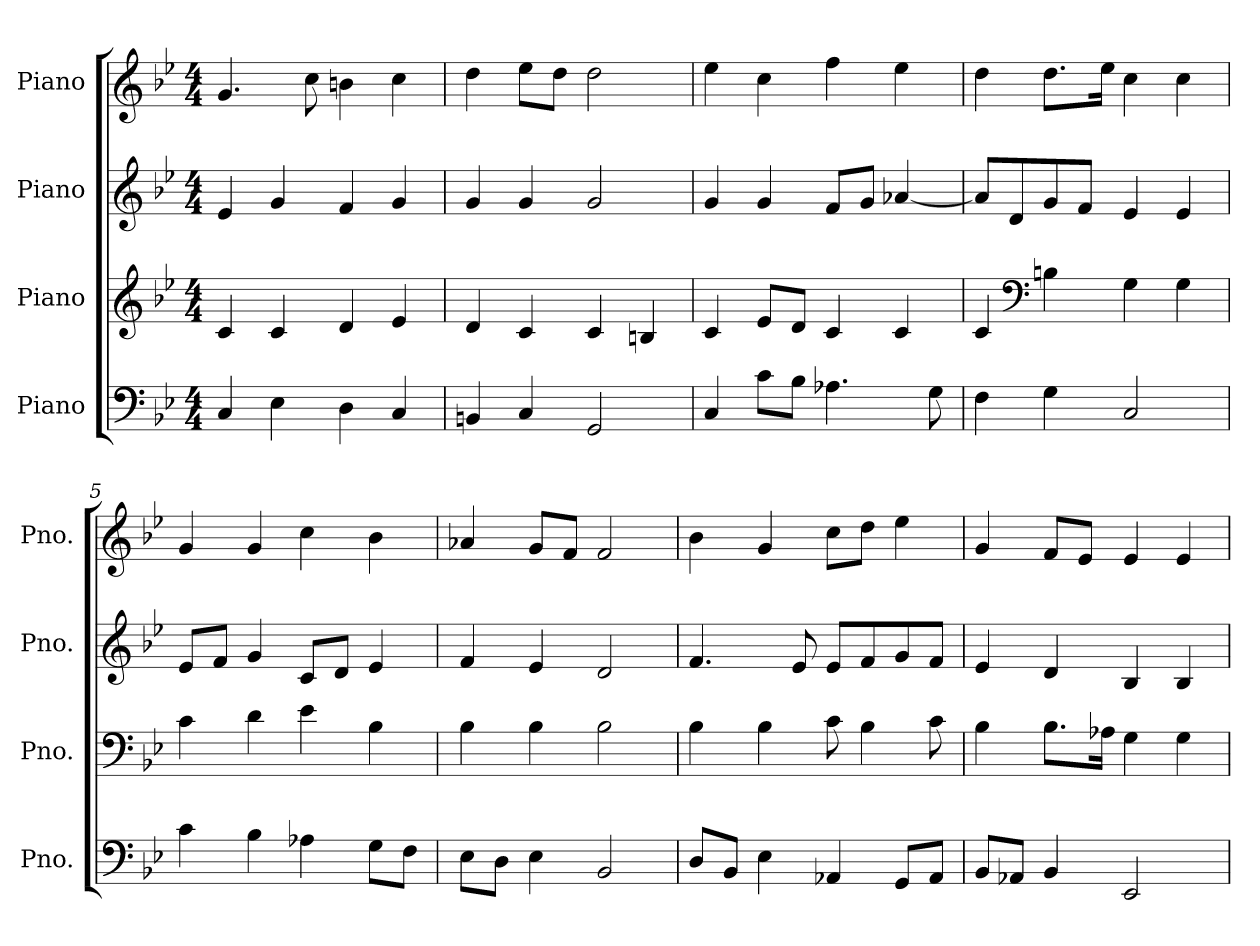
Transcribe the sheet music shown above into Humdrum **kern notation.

**kern	**kern	**kern	**kern
*part4	*part3	*part2	*part1
*staff4	*staff3	*staff2	*staff1
*I"Piano	*I"Piano	*I"Piano	*I"Piano
*I'Pno.	*I'Pno.	*I'Pno.	*I'Pno.
*clefF4	*clefG2	*clefG2	*clefG2
*k[b-e-]	*k[b-e-]	*k[b-e-]	*k[b-e-]
*M4/4	*M4/4	*M4/4	*M4/4
*MM120	*MM120	*MM120	*MM120
=1	=1	=1	=1
4C/	4c/	4e-/	4.g/
4E-\	4c/	4g/	.
.	.	.	8cc\
4D\	4d/	4f/	4bn\
4C/	4e-/	4g/	4cc\
=2	=2	=2	=2
4BBn/	4d/	4g/	4dd\
4C/	4c/	4g/	8ee-\L
.	.	.	8dd\J
2GG/	4c/	2g/	2dd\
.	4Bn/	.	.
=3	=3	=3	=3
4C/	4c/	4g/	4ee-\
8c\L	8e-/L	4g/	4cc\
8B-\J	8d/J	.	.
4.A-X\	4c/	8f/L	4ff\
.	.	8g/J	.
.	4c/	[4a-X/	4ee-\
8G\	.	.	.
=4	=4	=4	=4
4F\	4c/	8a-/L]	4dd\
.	.	8d/	.
*	*clefF4	*	*
4G\	4Bn\	8g/	8.dd\L
.	.	8f/J	.
.	.	.	16ee-\Jk
2C/	4G\	4e-/	4cc\
.	4G\	4e-/	4cc\
=5	=5	=5	=5
4c\	4c\	8e-/L	4g/
.	.	8f/J	.
4B-\	4d\	4g/	4g/
4A-X\	4e-\	8c/L	4cc\
.	.	8d/J	.
8G\L	4B-\	4e-/	4b-\
8F\J	.	.	.
!!LO:LB:g=z
=6	=6	=6	=6
8E-\L	4B-\	4f/	4a-X/
8D\J	.	.	.
4E-\	4B-\	4e-/	8g/L
.	.	.	8f/J
2BB-/	2B-\	2d/	2f/
=7	=7	=7	=7
8D/L	4B-\	4.f/	4b-\
8BB-/J	.	.	.
4E-\	4B-\	.	4g/
.	.	8e-/	.
4AA-X/	8c\	8e-/L	8cc\L
.	4B-\	8f/	8dd\J
8GG/L	.	8g/	4ee-\
8AA-/J	8c\	8f/J	.
=8	=8	=8	=8
8BB-/L	4B-\	4e-/	4g/
8AA-X/J	.	.	.
4BB-/	8.B-\L	4d/	8f/L
.	.	.	8e-/J
.	16A-X\Jk	.	.
2EE-/	4G\	4B-/	4e-/
.	4G\	4B-/	4e-/
=	=	=	=
*-	*-	*-	*-
